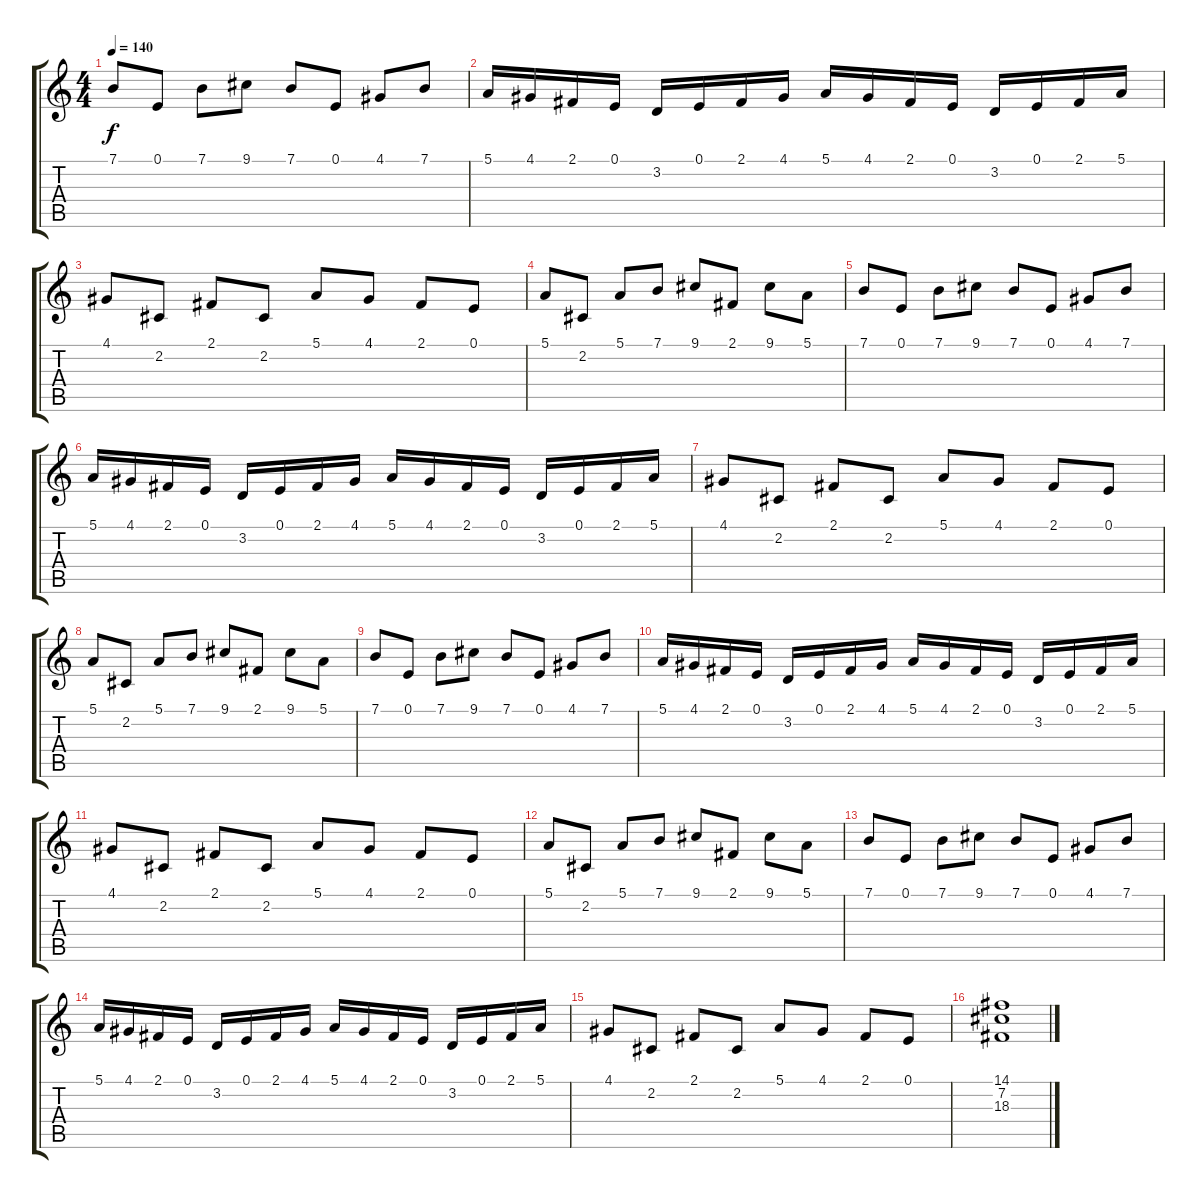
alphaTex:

\track "" {instrument musicbox}
\staff {score tabs}
\tuning (E4 B3 G3 D3 A2 E2) {hide}
\ts (4 4)
\tempo 140
\clef g2
\ks c
7.1.8{dy f} 0.1.8 7.1.8 9.1.8 7.1.8 0.1.8 4.1.8 7.1.8 |
5.1.16 4.1.16 2.1.16 0.1.16 3.2.16 0.1.16 2.1.16 4.1.16 5.1.16 4.1.16 2.1.16 0.1.16 3.2.16 0.1.16 2.1.16 5.1.16 |
4.1.8 2.2.8 2.1.8 2.2.8 5.1.8 4.1.8 2.1.8 0.1.8 |
5.1.8 2.2.8 5.1.8 7.1.8 9.1.8 2.1.8 9.1.8 5.1.8 |
7.1.8 0.1.8 7.1.8 9.1.8 7.1.8 0.1.8 4.1.8 7.1.8 |
5.1.16 4.1.16 2.1.16 0.1.16 3.2.16 0.1.16 2.1.16 4.1.16 5.1.16 4.1.16 2.1.16 0.1.16 3.2.16 0.1.16 2.1.16 5.1.16 |
4.1.8 2.2.8 2.1.8 2.2.8 5.1.8 4.1.8 2.1.8 0.1.8 |
5.1.8 2.2.8 5.1.8 7.1.8 9.1.8 2.1.8 9.1.8 5.1.8 |
7.1.8 0.1.8 7.1.8 9.1.8 7.1.8 0.1.8 4.1.8 7.1.8 |
5.1.16 4.1.16 2.1.16 0.1.16 3.2.16 0.1.16 2.1.16 4.1.16 5.1.16 4.1.16 2.1.16 0.1.16 3.2.16 0.1.16 2.1.16 5.1.16 |
4.1.8 2.2.8 2.1.8 2.2.8 5.1.8 4.1.8 2.1.8 0.1.8 |
5.1.8 2.2.8 5.1.8 7.1.8 9.1.8 2.1.8 9.1.8 5.1.8 |
7.1.8 0.1.8 7.1.8 9.1.8 7.1.8 0.1.8 4.1.8 7.1.8 |
5.1.16 4.1.16 2.1.16 0.1.16 3.2.16 0.1.16 2.1.16 4.1.16 5.1.16 4.1.16 2.1.16 0.1.16 3.2.16 0.1.16 2.1.16 5.1.16 |
4.1.8 2.2.8 2.1.8 2.2.8 5.1.8 4.1.8 2.1.8 0.1.8 |
(14.1 7.2 18.3).1
